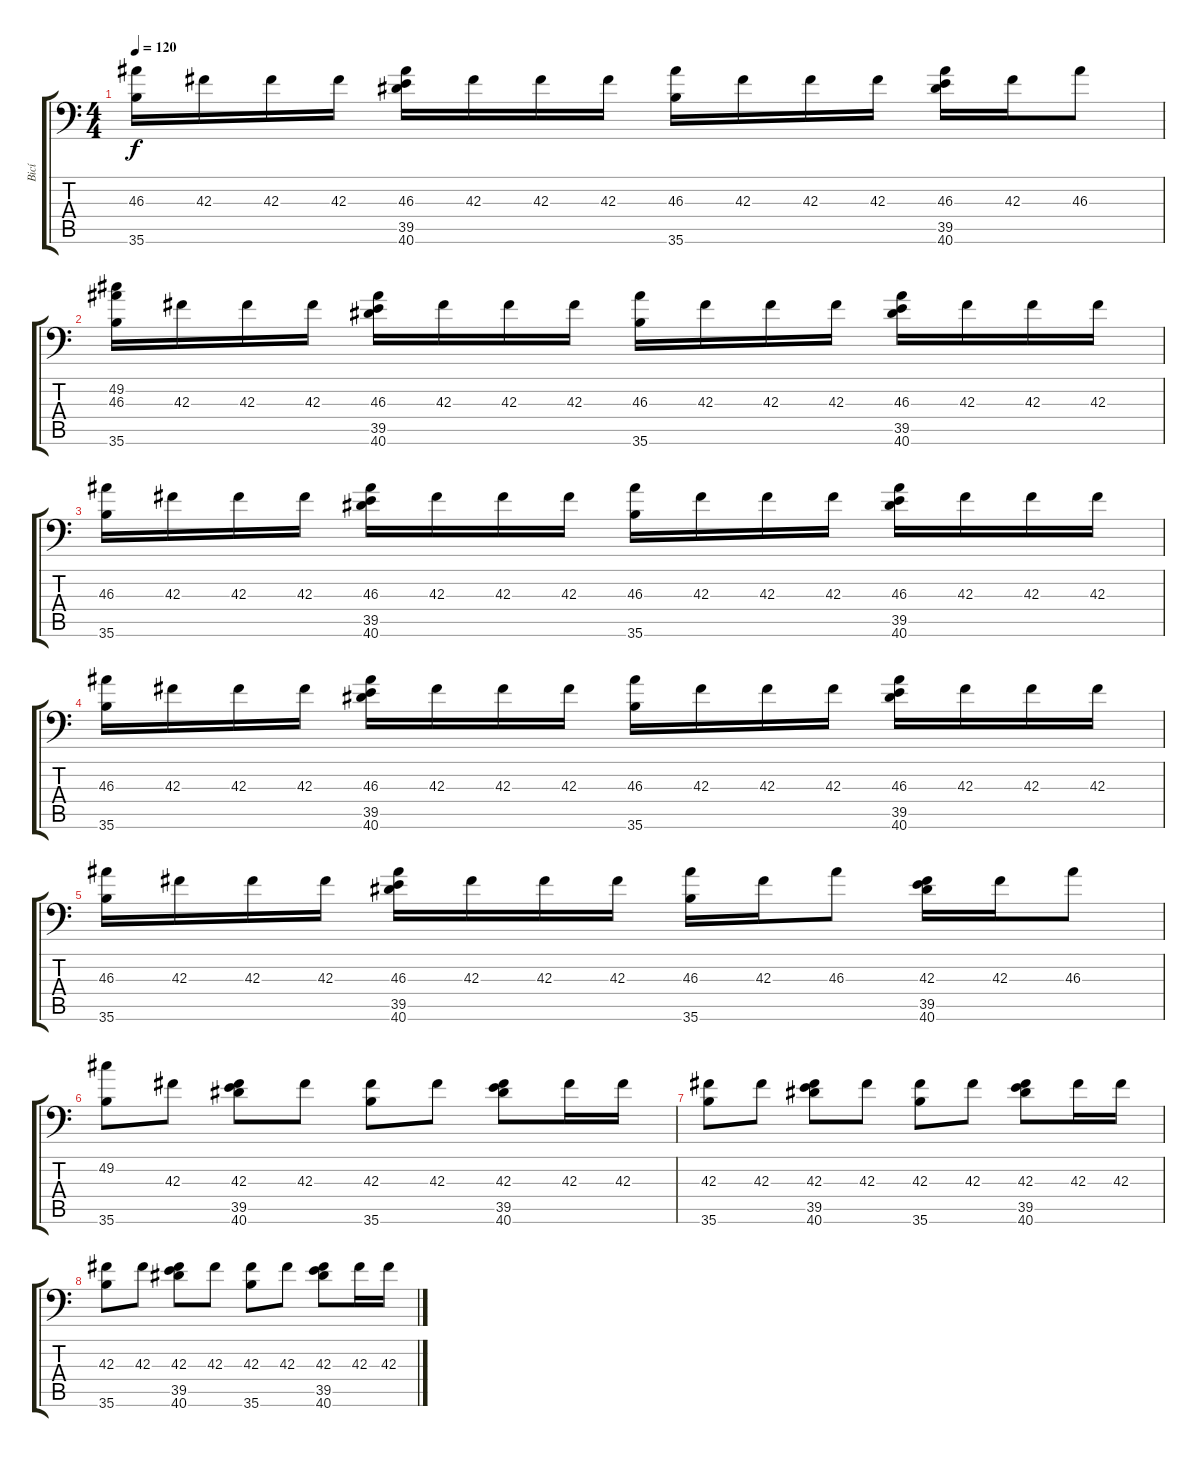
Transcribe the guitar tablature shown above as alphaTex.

\track ("Bicí" "Bicí") {instrument acousticgrandpiano}
\staff {score tabs}
\tuning (C-1 C-1 C-1 C-1 C-1 C-1) {hide}
\ts (4 4)
\tempo 120
\clef f4
\ks c
(46.3 35.6).16{dy f} 42.3.16 42.3.16 42.3.16 (46.3 39.5 40.6).16 42.3.16 42.3.16 42.3.16 (46.3 35.6).16 42.3.16 42.3.16 42.3.16 (46.3 39.5 40.6).16 42.3.16 46.3.8 |
(49.2 46.3 35.6).16 42.3.16 42.3.16 42.3.16 (46.3 39.5 40.6).16 42.3.16 42.3.16 42.3.16 (46.3 35.6).16 42.3.16 42.3.16 42.3.16 (46.3 39.5 40.6).16 42.3.16 42.3.16 42.3.16 |
(46.3 35.6).16 42.3.16 42.3.16 42.3.16 (46.3 39.5 40.6).16 42.3.16 42.3.16 42.3.16 (46.3 35.6).16 42.3.16 42.3.16 42.3.16 (46.3 39.5 40.6).16 42.3.16 42.3.16 42.3.16 |
(46.3 35.6).16 42.3.16 42.3.16 42.3.16 (46.3 39.5 40.6).16 42.3.16 42.3.16 42.3.16 (46.3 35.6).16 42.3.16 42.3.16 42.3.16 (46.3 39.5 40.6).16 42.3.16 42.3.16 42.3.16 |
(46.3 35.6).16 42.3.16 42.3.16 42.3.16 (46.3 39.5 40.6).16 42.3.16 42.3.16 42.3.16 (46.3 35.6).16 42.3.16 46.3.8 (42.3 39.5 40.6).16 42.3.16 46.3.8 |
\section ("" "")
(49.2 35.6).8 42.3.8 (42.3 39.5 40.6).8 42.3.8 (42.3 35.6).8 42.3.8 (42.3 39.5 40.6).8 42.3.16 42.3.16 |
(42.3 35.6).8 42.3.8 (42.3 39.5 40.6).8 42.3.8 (42.3 35.6).8 42.3.8 (42.3 39.5 40.6).8 42.3.16 42.3.16 |
(42.3 35.6).8 42.3.8 (42.3 39.5 40.6).8 42.3.8 (42.3 35.6).8 42.3.8 (42.3 39.5 40.6).8 42.3.16 42.3.16
